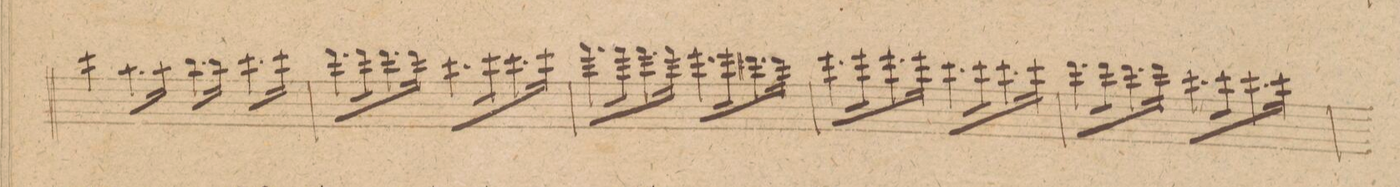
**kern	**dynam
*I"Violino. 1mo	*
*clefG2	*
*k[f#c#g#]	*
*met(c)	*
*M4/4	*
4ccc#\	.
8.aa\L	.
16aa\Jk	.
8.bb\L	.
16bb\Jk	.
8.ccc#\L	.
16ccc#\Jk	.
=27	=27
8.ddd\L	.
16ddd\K	.
8.ddd\	.
16ddd\Jk	.
8.ccc#\L	.
16ccc#\K	.
8.ccc#\	.
16ccc#\Jk	.
=28	=28
8.fff#\L	.
16fff#\K	.
8.fff#\	.
16fff#\Jk	.
8.eee\L	.
16eee\K	.
8.ddd#X\	.
16ddd#\Jk	.
=29	=29
8.eee\L	.
16eee\K	.
8.eee\	.
16eee\Jk	.
8.ccc#\L	.
16ccc#\K	.
8.ccc#\	.
16ccc#\Jk	.
=30	=30
8.ddd\L	.
16ddd\K	.
8.ddd\	.
16ddd\Jk	.
8.ccc#\L	.
16ccc#\K	.
8.ccc#\	.
16ccc#\Jk	.
=31	=31
*-	*-
